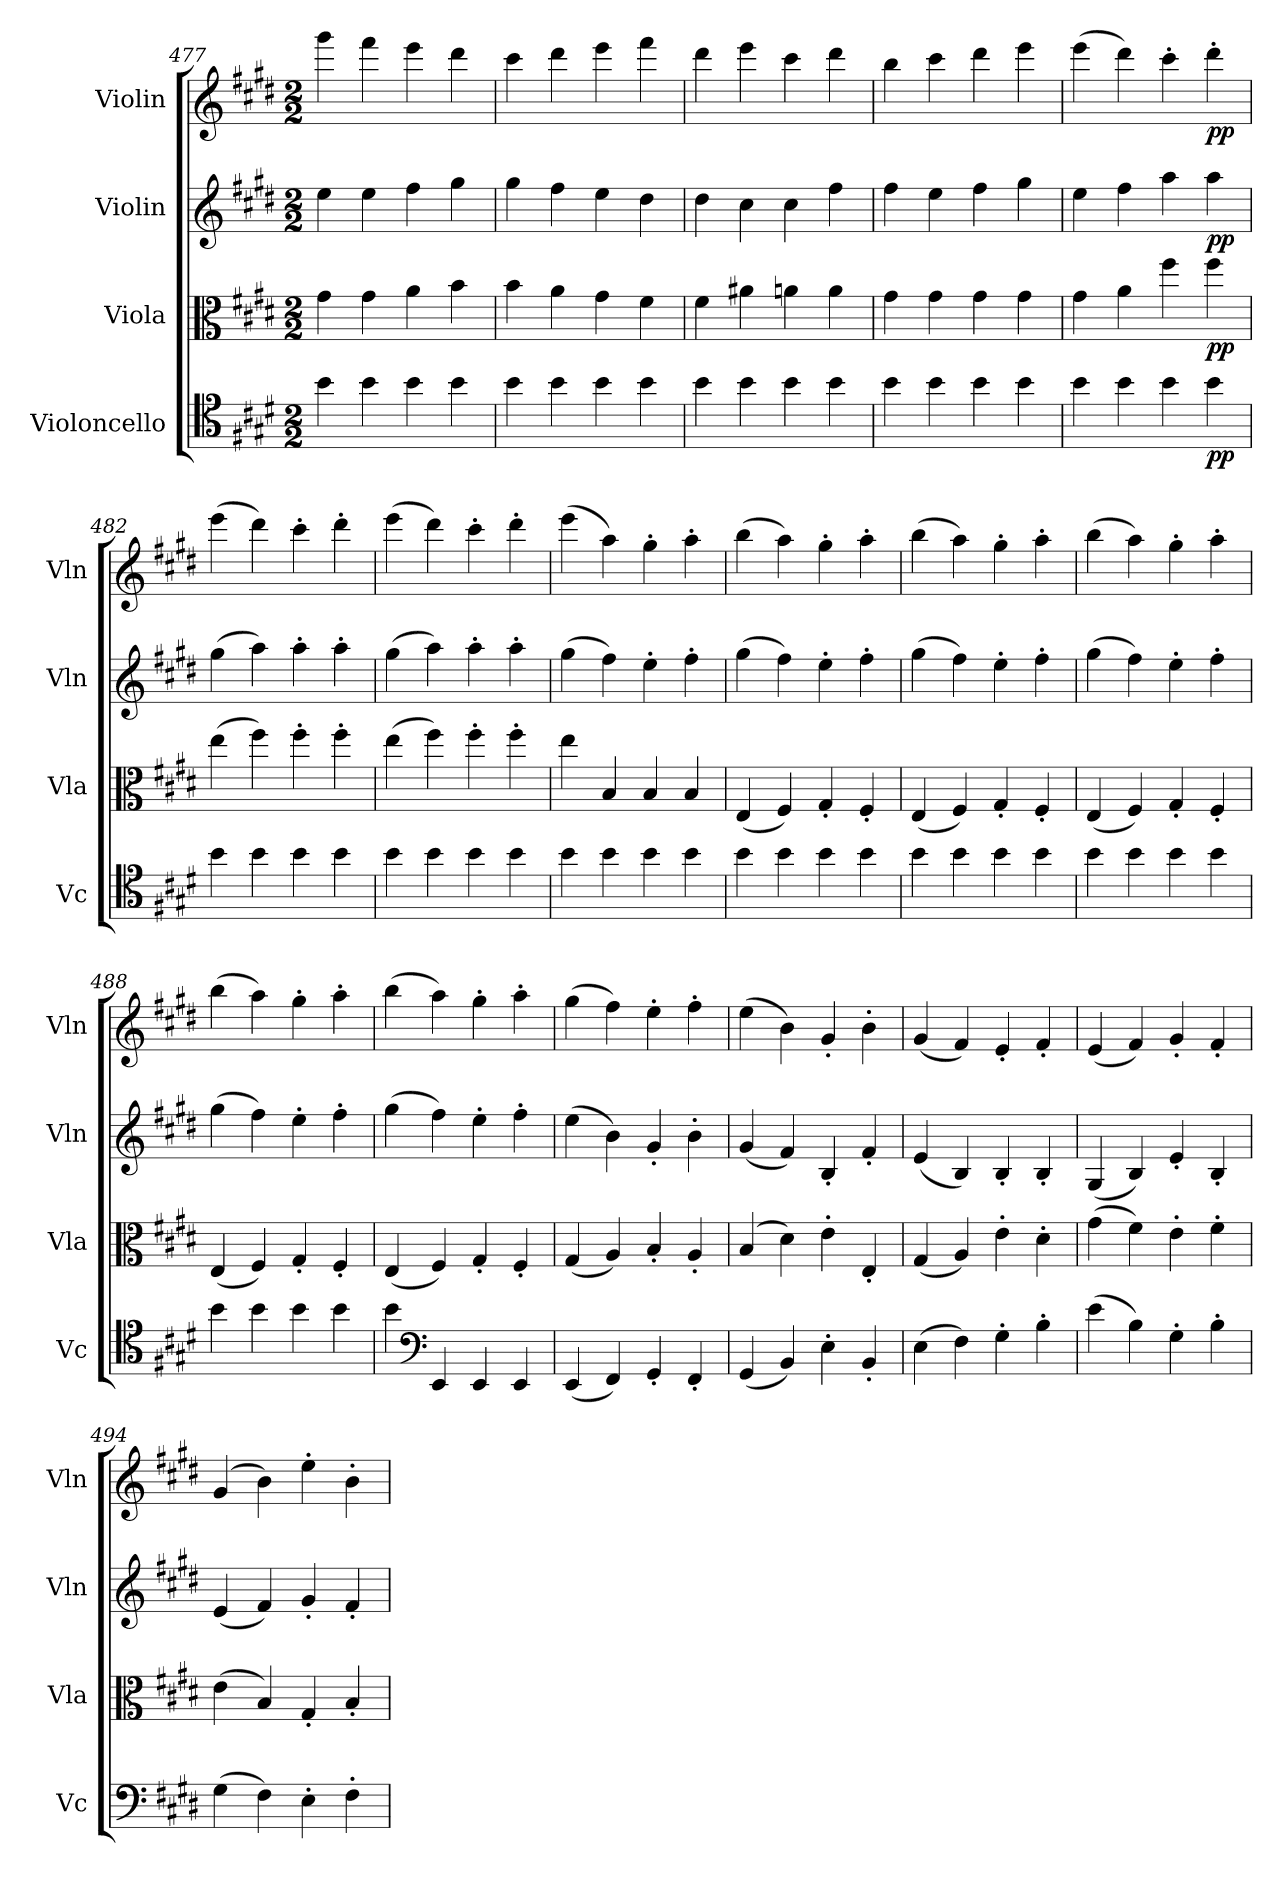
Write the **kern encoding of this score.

**kern	**dynam	**kern	**dynam	**kern	**dynam	**kern	**dynam
*part4	*part4	*part3	*part3	*part2	*part2	*part1	*part1
*staff4	*staff4	*staff3	*staff3	*staff2	*staff2	*staff1	*staff1
*I"Violoncello	*	*I"Viola	*	*I"Violin	*	*I"Violin	*
*I'Vc	*	*I'Vla	*	*I'Vln	*	*I'Vln	*
*clefC4	*	*clefC3	*	*clefG2	*	*clefG2	*
*k[f#c#g#d#]	*	*k[f#c#g#d#]	*	*k[f#c#g#d#]	*	*k[f#c#g#d#]	*
*M2/2	*	*M2/2	*	*M2/2	*	*M2/2	*
=477	=477	=477	=477	=477	=477	=477	=477
4b\	.	4g#\	.	4ee\	.	4ggg#\	.
4b\	.	4g#\	.	4ee\	.	4fff#\	.
4b\	.	4a\	.	4ff#\	.	4eee\	.
4b\	.	4b\	.	4gg#\	.	4ddd#\	.
=478	=478	=478	=478	=478	=478	=478	=478
4b\	.	4b\	.	4gg#\	.	4ccc#\	.
4b\	.	4a\	.	4ff#\	.	4ddd#\	.
4b\	.	4g#\	.	4ee\	.	4eee\	.
4b\	.	4f#\	.	4dd#\	.	4fff#\	.
=479	=479	=479	=479	=479	=479	=479	=479
4b\	.	4f#\	.	4dd#\	.	4ddd#\	.
4b\	.	4a#X\	.	4cc#\	.	4eee\	.
4b\	.	4an\	.	4cc#\	.	4ccc#\	.
4b\	.	4a\	.	4ff#\	.	4ddd#\	.
=480	=480	=480	=480	=480	=480	=480	=480
4b\	.	4g#\	.	4ff#\	.	4bb\	.
4b\	.	4g#\	.	4ee\	.	4ccc#\	.
4b\	.	4g#\	.	4ff#\	.	4ddd#\	.
4b\	.	4g#\	.	4gg#\	.	4eee\	.
=481	=481	=481	=481	=481	=481	=481	=481
4b\	.	4g#\	.	4ee\	.	(4eee\	.
4b\	.	4a\	.	4ff#\	.	4ddd#\)	.
4b\	.	4ff#\	.	4aa\	.	4ccc#'\	.
4b\	pp	4ff#\	pp	4aa\	pp	4ddd#'\	pp
=482	=482	=482	=482	=482	=482	=482	=482
4b\	.	(4ee\	.	(4gg#\	.	(4eee\	.
4b\	.	4ff#\)	.	4aa\)	.	4ddd#\)	.
4b\	.	4ff#'\	.	4aa'\	.	4ccc#'\	.
4b\	.	4ff#'\	.	4aa'\	.	4ddd#'\	.
=483	=483	=483	=483	=483	=483	=483	=483
4b\	.	(4ee\	.	(4gg#\	.	(4eee\	.
4b\	.	4ff#\)	.	4aa\)	.	4ddd#\)	.
4b\	.	4ff#'\	.	4aa'\	.	4ccc#'\	.
4b\	.	4ff#'\	.	4aa'\	.	4ddd#'\	.
=484	=484	=484	=484	=484	=484	=484	=484
4b\	.	4ee\	.	(4gg#\	.	(4eee\	.
4b\	.	4B/	.	4ff#\)	.	4aa\)	.
4b\	.	4B/	.	4ee'\	.	4gg#'\	.
4b\	.	4B/	.	4ff#'\	.	4aa'\	.
=485	=485	=485	=485	=485	=485	=485	=485
4b\	.	(4E/	.	(4gg#\	.	(4bb\	.
4b\	.	4F#/)	.	4ff#\)	.	4aa\)	.
4b\	.	4G#'/	.	4ee'\	.	4gg#'\	.
4b\	.	4F#'/	.	4ff#'\	.	4aa'\	.
=486	=486	=486	=486	=486	=486	=486	=486
4b\	.	(4E/	.	(4gg#\	.	(4bb\	.
4b\	.	4F#/)	.	4ff#\)	.	4aa\)	.
4b\	.	4G#'/	.	4ee'\	.	4gg#'\	.
4b\	.	4F#'/	.	4ff#'\	.	4aa'\	.
=487	=487	=487	=487	=487	=487	=487	=487
4b\	.	(4E/	.	(4gg#\	.	(4bb\	.
4b\	.	4F#/)	.	4ff#\)	.	4aa\)	.
4b\	.	4G#'/	.	4ee'\	.	4gg#'\	.
4b\	.	4F#'/	.	4ff#'\	.	4aa'\	.
=488	=488	=488	=488	=488	=488	=488	=488
4b\	.	(4E/	.	(4gg#\	.	(4bb\	.
4b\	.	4F#/)	.	4ff#\)	.	4aa\)	.
4b\	.	4G#'/	.	4ee'\	.	4gg#'\	.
4b\	.	4F#'/	.	4ff#'\	.	4aa'\	.
=489	=489	=489	=489	=489	=489	=489	=489
4b\	.	(4E/	.	(4gg#\	.	(4bb\	.
*clefF4	*	*	*	*	*	*	*
4EE/	.	4F#/)	.	4ff#\)	.	4aa\)	.
4EE/	.	4G#'/	.	4ee'\	.	4gg#'\	.
4EE/	.	4F#'/	.	4ff#'\	.	4aa'\	.
=490	=490	=490	=490	=490	=490	=490	=490
(4EE/	.	(4G#/	.	(4ee\	.	(4gg#\	.
4FF#/)	.	4A/)	.	4b\)	.	4ff#\)	.
4GG#'/	.	4B'/	.	4g#'/	.	4ee'\	.
4FF#'/	.	4A'/	.	4b'\	.	4ff#'\	.
=491	=491	=491	=491	=491	=491	=491	=491
(4GG#/	.	(4B/	.	(4g#/	.	(4ee\	.
4BB/)	.	4d#\)	.	4f#/)	.	4b\)	.
4E'\	.	4e'\	.	4B'/	.	4g#'/	.
4BB'/	.	4E'/	.	4f#'/	.	4b'\	.
=492	=492	=492	=492	=492	=492	=492	=492
(4E\	.	(4G#/	.	(4e/	.	(4g#/	.
4F#\)	.	4A/)	.	4B/)	.	4f#/)	.
4G#'\	.	4e'\	.	4B'/	.	4e'/	.
4B'\	.	4d#'\	.	4B'/	.	4f#'/	.
=493	=493	=493	=493	=493	=493	=493	=493
(4e\	.	(4g#\	.	(4G#/	.	(4e/	.
4B\)	.	4f#\)	.	4B/)	.	4f#/)	.
4G#'\	.	4e'\	.	4e'/	.	4g#'/	.
4B'\	.	4f#'\	.	4B'/	.	4f#'/	.
=494	=494	=494	=494	=494	=494	=494	=494
(4G#\	.	(4e\	.	(4e/	.	(4g#/	.
4F#\)	.	4B/)	.	4f#/)	.	4b\)	.
4E'\	.	4G#'/	.	4g#'/	.	4ee'\	.
4F#'\	.	4B'/	.	4f#'/	.	4b'\	.
=	=	=	=	=	=	=	=
*-	*-	*-	*-	*-	*-	*-	*-
